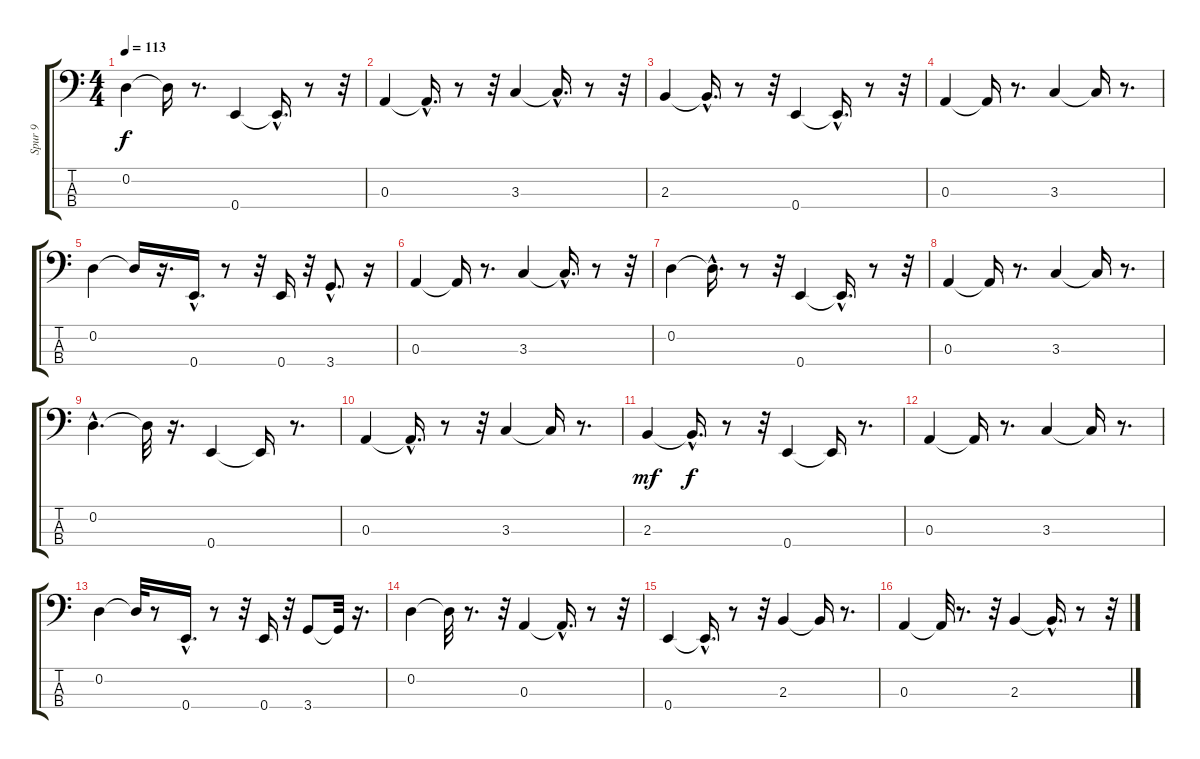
\track ("Spur 9" "Spur 9") {instrument acousticbass}
\staff {score tabs}
\tuning (G2 D2 A1 E1) {hide}
\ts (4 4)
\tempo 113
\clef f4
\ks c
0.2.4{dy f} 0.2{t}.16 r.8{d} 0.4.4 0.4{hac t}.16{d} r.8 r.32 |
0.3.4 0.3{hac t}.16{d} r.8 r.32 3.3.4 3.3{hac t}.16{d} r.8 r.32 |
2.3.4 2.3{hac t}.16{d} r.8 r.32 0.4.4 0.4{hac t}.16{d} r.8 r.32 |
0.3.4 0.3{t}.16 r.8{d} 3.3.4 3.3{t}.16 r.8{d} |
0.2.4 0.2{t}.16 r.16{d} 0.4{hac}.16{d} r.8 r.32 0.4.16 r.32 3.4{hac}.8{d} r.16 |
0.3.4 0.3{t}.16 r.8{d} 3.3.4 3.3{hac t}.16{d} r.8 r.32 |
0.2.4 0.2{hac t}.16{d} r.8 r.32 0.4.4 0.4{hac t}.16{d} r.8 r.32 |
0.3.4 0.3{t}.16 r.8{d} 3.3.4 3.3{t}.16 r.8{d} |
0.2{hac}.4{d} 0.2{t}.32 r.16{d} 0.4.4 0.4{t}.16 r.8{d} |
0.3.4 0.3{hac t}.16{d} r.8 r.32 3.3.4 3.3{t}.16 r.8{d} |
2.3.4{dy mf} 2.3{hac t}.16{d dy f} r.8 r.32 0.4.4 0.4{t}.16 r.8{d} |
0.3.4 0.3{t}.16 r.8{d} 3.3.4 3.3{t}.16 r.8{d} |
0.2.4 0.2{t}.32 r.8 0.4{hac}.16{d} r.8 r.32 0.4.16 r.32 3.4.8 3.4{t}.32 r.16{d} |
0.2.4 0.2{t}.32 r.8{d} r.32 0.3.4 0.3{hac t}.16{d} r.8 r.32 |
0.4.4 0.4{hac t}.16{d} r.8 r.32 2.3.4 2.3{t}.16 r.8{d} |
0.3.4 0.3{t}.32 r.8{d} r.32 2.3.4 2.3{hac t}.16{d} r.8 r.32
